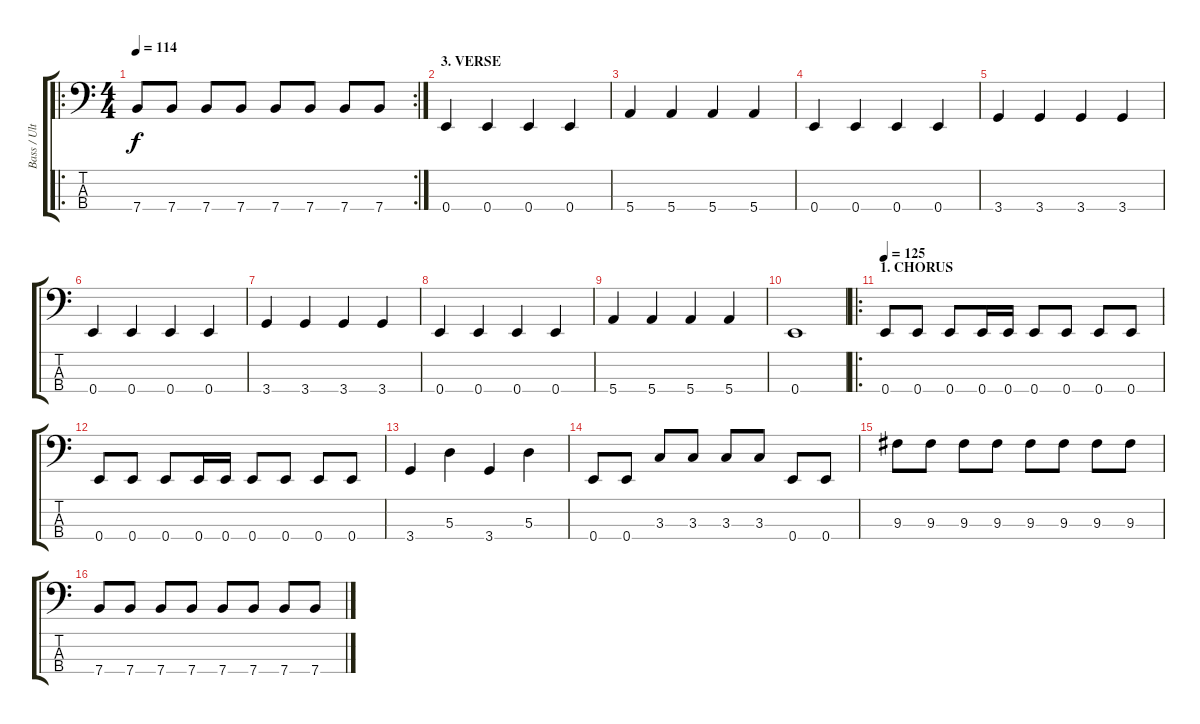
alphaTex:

\track ("Bass / Ultimate Danny" "Bass / Ult") {instrument electricbassfinger}
\staff {score tabs}
\tuning (G2 D2 A1 E1) {hide}
\ro
\rc 2
\ts (4 4)
\tempo 114
\clef f4
\ks c
7.4.8{dy f} 7.4.8 7.4.8 7.4.8 7.4.8 7.4.8 7.4.8 7.4.8 |
\section ("" "3. VERSE")
0.4.4 0.4.4 0.4.4 0.4.4 |
5.4.4 5.4.4 5.4.4 5.4.4 |
0.4.4 0.4.4 0.4.4 0.4.4 |
3.4.4 3.4.4 3.4.4 3.4.4 |
0.4.4 0.4.4 0.4.4 0.4.4 |
3.4.4 3.4.4 3.4.4 3.4.4 |
0.4.4 0.4.4 0.4.4 0.4.4 |
5.4.4 5.4.4 5.4.4 5.4.4 |
0.4.1 |
\ro
\section ("" "1. CHORUS")
\tempo 125
0.4.8 0.4.8 0.4.8 0.4.16 0.4.16 0.4.8 0.4.8 0.4.8 0.4.8 |
0.4.8 0.4.8 0.4.8 0.4.16 0.4.16 0.4.8 0.4.8 0.4.8 0.4.8 |
3.4.4 5.3.4 3.4.4 5.3.4 |
0.4.8 0.4.8 3.3.8 3.3.8 3.3.8 3.3.8 0.4.8 0.4.8 |
9.3.8 9.3.8 9.3.8 9.3.8 9.3.8 9.3.8 9.3.8 9.3.8 |
7.4.8 7.4.8 7.4.8 7.4.8 7.4.8 7.4.8 7.4.8 7.4.8
